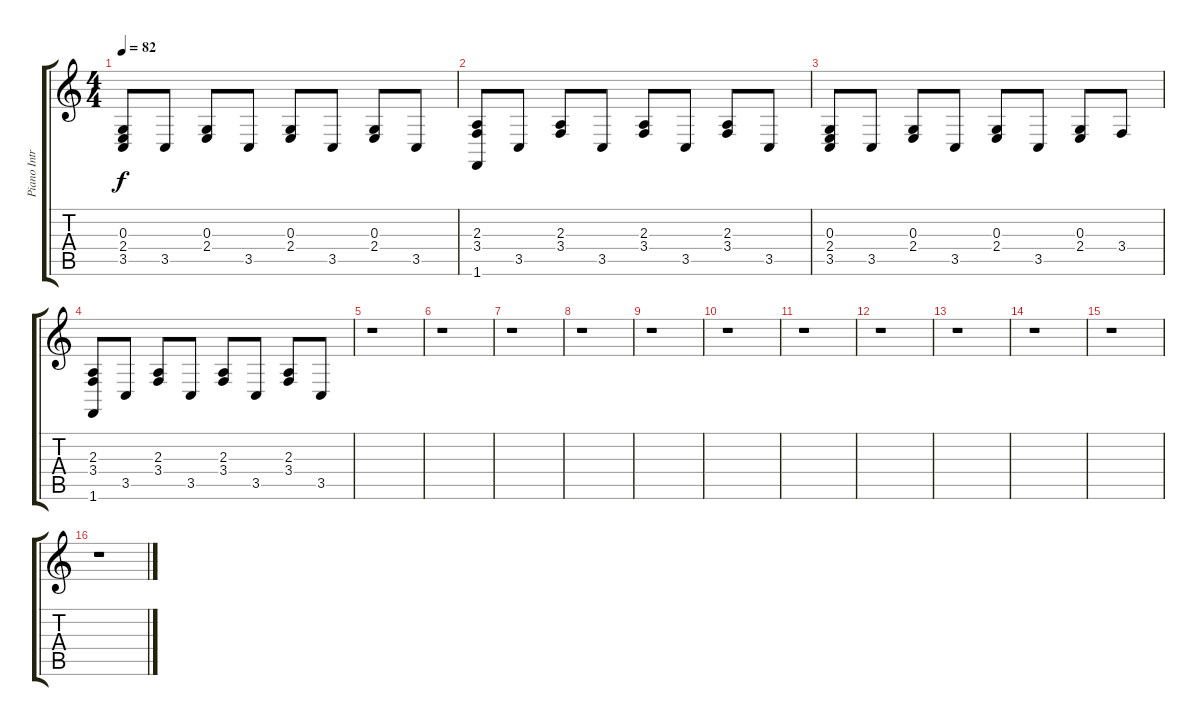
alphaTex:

\track ("Piano Intro" "Piano Intr") {instrument brightacousticpiano}
\staff {score tabs}
\tuning (E4 B3 G3 D3 A2 E2) {hide}
\ts (4 4)
\tempo 82
\clef g2
\ks c
(0.3 2.4 3.5).8{dy f instrument brightacousticpiano} 3.5.8 (0.3 2.4).8 3.5.8 (0.3 2.4).8 3.5.8 (0.3 2.4).8 3.5.8 |
(2.3 3.4 1.6).8 3.5.8 (2.3 3.4).8 3.5.8 (2.3 3.4).8 3.5.8 (2.3 3.4).8 3.5.8 |
(0.3 2.4 3.5).8 3.5.8 (0.3 2.4).8 3.5.8 (0.3 2.4).8 3.5.8 (0.3 2.4).8 3.4.8 |
(2.3 3.4 1.6).8 3.5.8 (2.3 3.4).8 3.5.8 (2.3 3.4).8 3.5.8 (2.3 3.4).8 3.5.8 |
r.1 |
r.1 |
r.1 |
r.1 |
r.1 |
r.1 |
r.1 |
r.1 |
r.1 |
r.1 |
r.1 |
r.1
